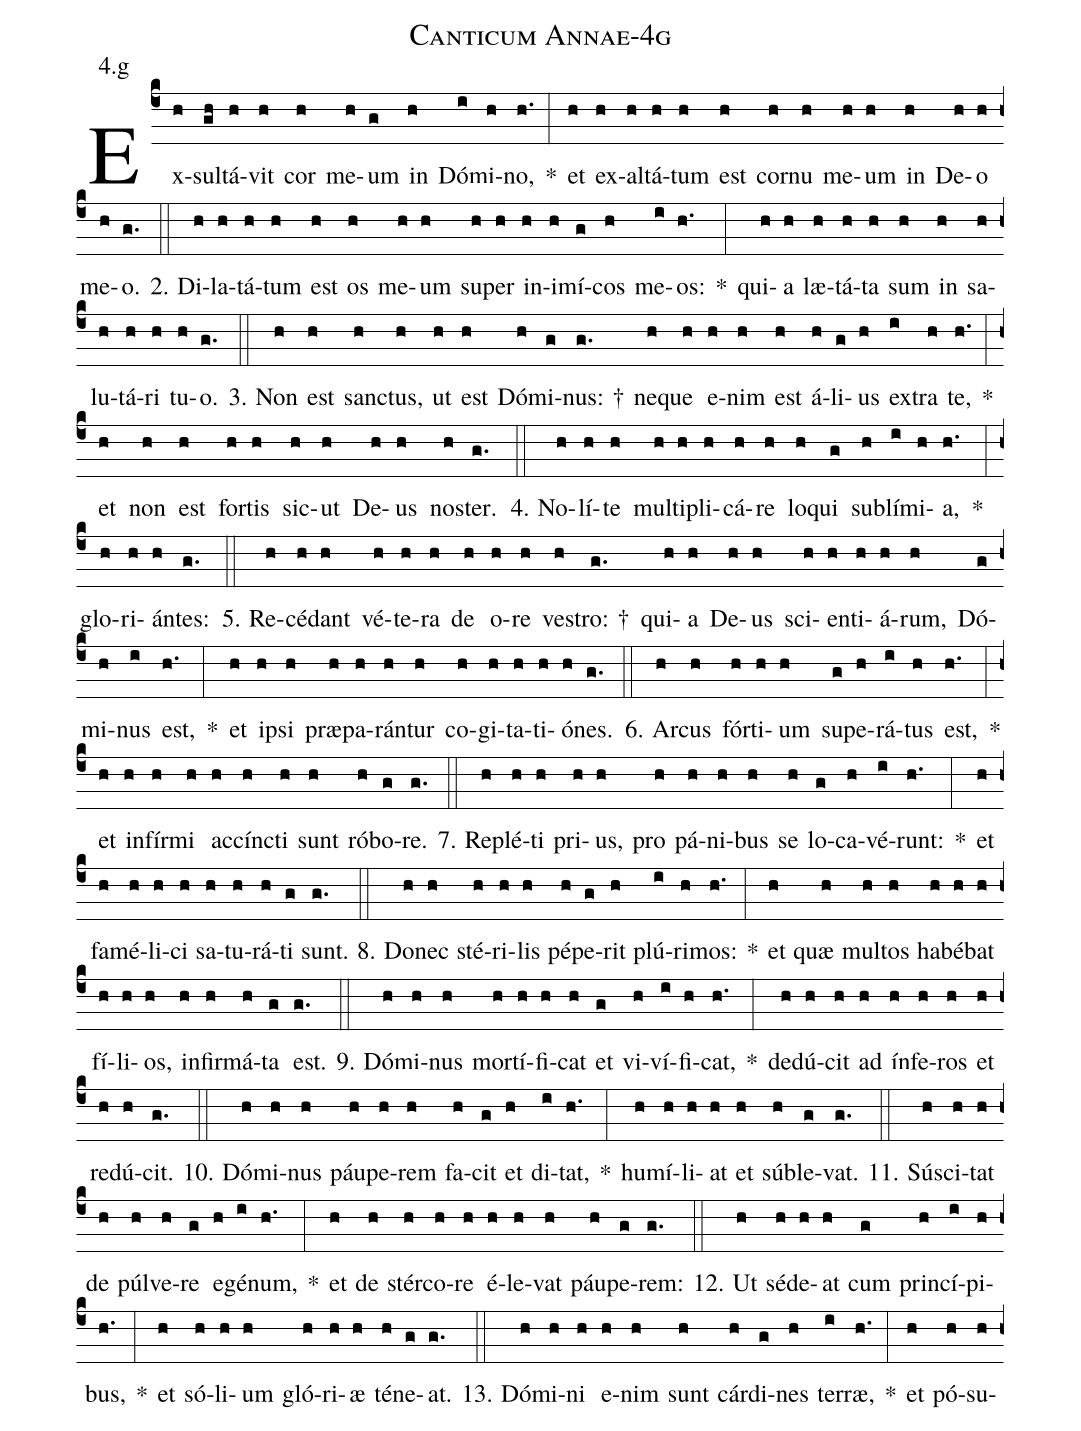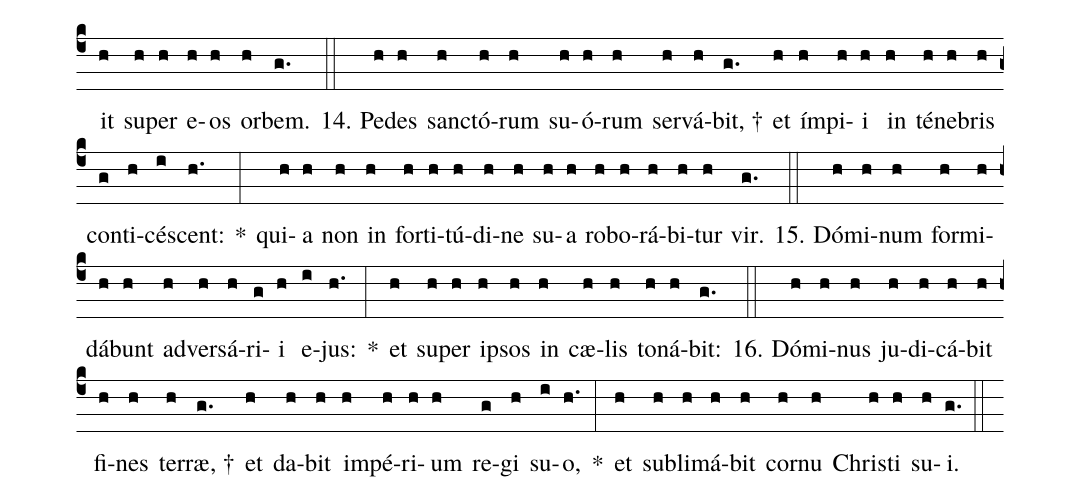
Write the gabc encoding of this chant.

name: Canticum Annae-4g;
annotation: 4.g;
%%
(c4)Ex(h)sul(gh)tá(h)vit(h) cor(h) me(h)um(g) in(h) Dó(i)mi(h)no,(h.) *(:) et(h) ex(h)al(h)tá(h)tum(h) est(h) cor(h)nu(h) me(h)um(h) in(h) De(h)o(h) me(h)o.(g.) (::)
2. Di(h)la(h)tá(h)tum(h) est(h) os(h) me(h)um(h) su(h)per(h) in(h)i(h)mí(g)cos(h) me(i)os:(h.) *(:) qui(h)a(h) læ(h)tá(h)ta(h) sum(h) in(h) sa(h)lu(h)tá(h)ri(h) tu(h)o.(g.) (::)
3. Non(h) est(h) sanc(h)tus,(h) ut(h) est(h) Dó(h)mi(g)nus: †(g.) ne(h)que(h) e(h)nim(h) est(h) á(h)li(g)us(h) ex(i)tra(h) te,(h.) *(:) et(h) non(h) est(h) for(h)tis(h) sic(h)ut(h) De(h)us(h) nos(h)ter.(g.) (::)
4. No(h)lí(h)te(h) mul(h)ti(h)pli(h)cá(h)re(h) lo(h)qui(g) sub(h)lí(i)mi(h)a,(h.) *(:) glo(h)ri(h)án(h)tes:(g.) (::)
5. Re(h)cé(h)dant(h) vé(h)te(h)ra(h) de(h) o(h)re(h) ves(h)tro: †(g.) qui(h)a(h) De(h)us(h) sci(h)en(h)ti(h)á(h)rum,(h) Dó(g)mi(h)nus(i) est,(h.) *(:) et(h) ip(h)si(h) præ(h)pa(h)rán(h)tur(h) co(h)gi(h)ta(h)ti(h)ó(h)nes.(g.) (::)
6. Ar(h)cus(h) fór(h)ti(h)um(h) su(g)pe(h)rá(i)tus(h) est,(h.) *(:) et(h) in(h)fír(h)mi(h) ac(h)cínc(h)ti(h) sunt(h) ró(h)bo(g)re.(g.) (::)
7. Re(h)plé(h)ti(h) pri(h)us,(h) pro(h) pá(h)ni(h)bus(h) se(h) lo(g)ca(h)vé(i)runt:(h.) *(:) et(h) fa(h)mé(h)li(h)ci(h) sa(h)tu(h)rá(h)ti(g) sunt.(g.) (::)
8. Do(h)nec(h) sté(h)ri(h)lis(h) pé(h)pe(g)rit(h) plú(i)ri(h)mos:(h.) *(:) et(h) quæ(h) mul(h)tos(h) ha(h)bé(h)bat(h) fí(h)li(h)os,(h) in(h)fir(h)má(h)ta(g) est.(g.) (::)
9. Dó(h)mi(h)nus(h) mor(h)tí(h)fi(h)cat(h) et(g) vi(h)ví(i)fi(h)cat,(h.) *(:) de(h)dú(h)cit(h) ad(h) ín(h)fe(h)ros(h) et(h) re(h)dú(h)cit.(g.) (::)
10. Dó(h)mi(h)nus(h) páu(h)pe(h)rem(h) fa(h)cit(g) et(h) di(i)tat,(h.) *(:) hu(h)mí(h)li(h)at(h) et(h) súb(h)le(g)vat.(g.) (::)
11. Sú(h)sci(h)tat(h) de(h) púl(h)ve(h)re(g) e(h)gé(i)num,(h.) *(:) et(h) de(h) stér(h)co(h)re(h) é(h)le(h)vat(h) páu(h)pe(g)rem:(g.) (::)
12. Ut(h) sé(h)de(h)at(h) cum(g) prin(h)cí(i)pi(h)bus,(h.) *(:) et(h) só(h)li(h)um(h) gló(h)ri(h)æ(h) té(h)ne(g)at.(g.) (::)
13. Dó(h)mi(h)ni(h) e(h)nim(h) sunt(h) cár(h)di(g)nes(h) ter(i)ræ,(h.) *(:) et(h) pó(h)su(h)it(h) su(h)per(h) e(h)os(h) or(h)bem.(g.) (::)
14. Pe(h)des(h) sanc(h)tó(h)rum(h) su(h)ó(h)rum(h) ser(h)vá(h)bit, †(g.) et(h) ím(h)pi(h)i(h) in(h) té(h)ne(h)bris(h) con(g)ti(h)cé(i)scent:(h.) *(:) qui(h)a(h) non(h) in(h) for(h)ti(h)tú(h)di(h)ne(h) su(h)a(h) ro(h)bo(h)rá(h)bi(h)tur(h) vir.(g.) (::)
15. Dó(h)mi(h)num(h) for(h)mi(h)dá(h)bunt(h) ad(h)ver(h)sá(h)ri(g)i(h) e(i)jus:(h.) *(:) et(h) su(h)per(h) ip(h)sos(h) in(h) cæ(h)lis(h) to(h)ná(h)bit:(g.) (::)
16. Dó(h)mi(h)nus(h) ju(h)di(h)cá(h)bit(h) fi(h)nes(h) ter(h)ræ, †(g.) et(h) da(h)bit(h) im(h)pé(h)ri(h)um(h) re(g)gi(h) su(i)o,(h.) *(:) et(h) sub(h)li(h)má(h)bit(h) cor(h)nu(h) Chris(h)ti(h) su(h)i.(g.) (::)
